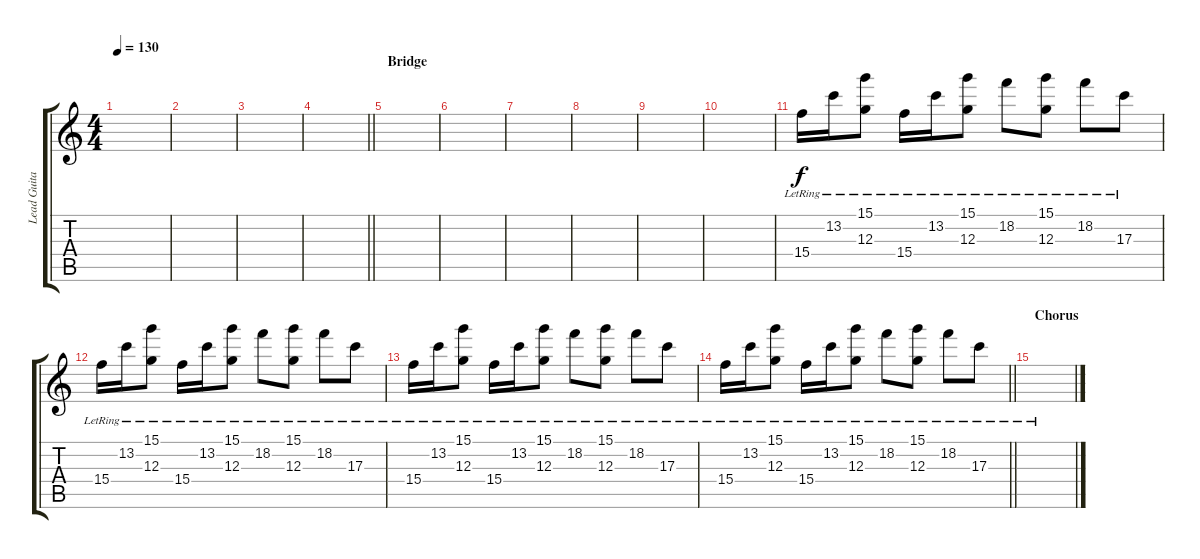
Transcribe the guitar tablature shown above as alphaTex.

\track ("Lead Guitar III" "Lead Guita") {instrument acousticguitarnylon}
\staff {score tabs}
\tuning (E4 B3 G3 D3 A2 E2) {hide}
\ts (4 4)
\tempo 130
\clef g2
\ks c
|
|
|
\barLineRight lightlight
|
\section ("" "Bridge")
|
|
|
|
|
|
15.4{lr}.16 13.2{lr}.16 (15.1{lr} 12.3{lr}).8 15.4{lr}.16 13.2{lr}.16 (15.1{lr} 12.3{lr}).8 18.2{lr}.8 (15.1{lr} 12.3{lr}).8 18.2{lr}.8 17.3{lr}.8 |
15.4{lr}.16 13.2{lr}.16 (15.1{lr} 12.3{lr}).8 15.4{lr}.16 13.2{lr}.16 (15.1{lr} 12.3{lr}).8 18.2{lr}.8 (15.1{lr} 12.3{lr}).8 18.2{lr}.8 17.3{lr}.8 |
15.4{lr}.16 13.2{lr}.16 (15.1{lr} 12.3{lr}).8 15.4{lr}.16 13.2{lr}.16 (15.1{lr} 12.3{lr}).8 18.2{lr}.8 (15.1{lr} 12.3{lr}).8 18.2{lr}.8 17.3{lr}.8 |
\barLineRight lightlight
15.4{lr}.16 13.2{lr}.16 (15.1{lr} 12.3{lr}).8 15.4{lr}.16 13.2{lr}.16 (15.1{lr} 12.3{lr}).8 18.2{lr}.8 (15.1{lr} 12.3{lr}).8 18.2{lr}.8 17.3{lr}.8 |
\section ("" "Chorus")
